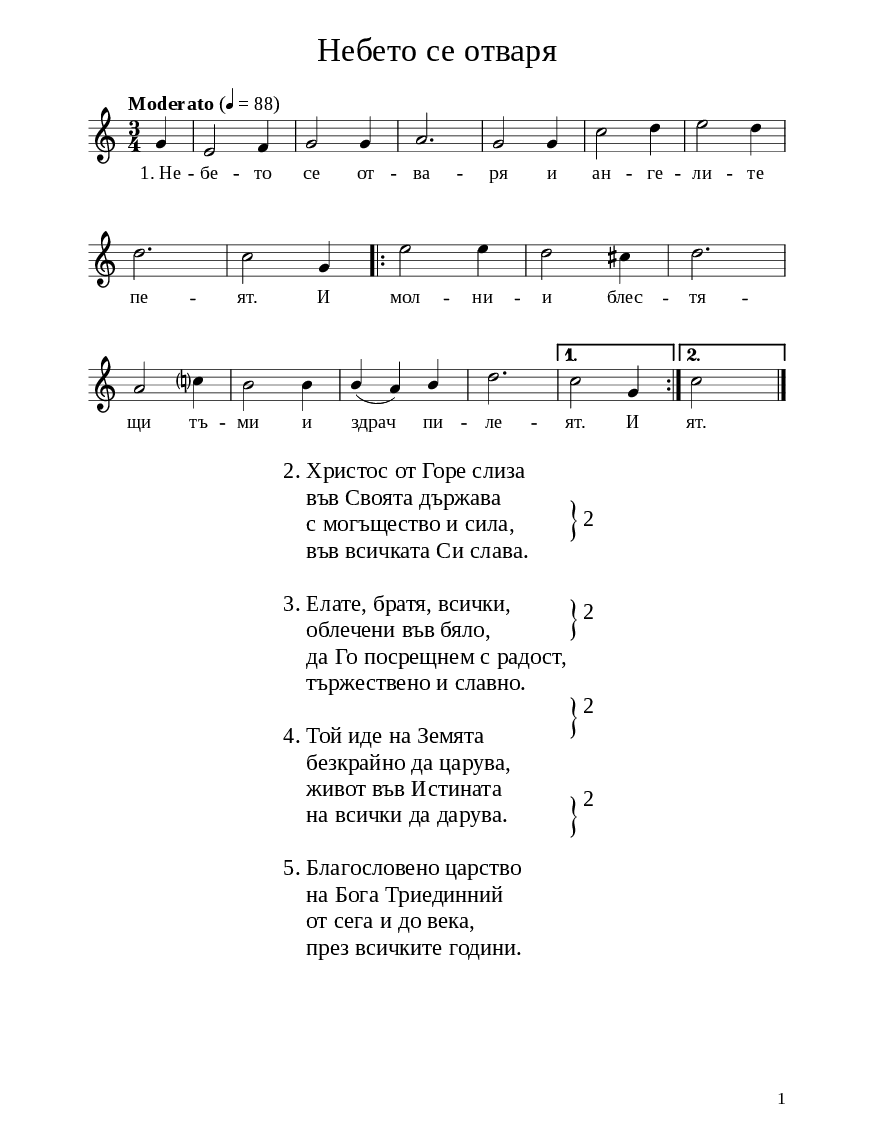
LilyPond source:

\version "2.24.4"

% include paper part and global functions
\include "include/globals.ily"
"rightBraces050" = \markup {
  \column {
    % repeat braces
    \translate #'(0 . -5.5 )
    \right-brace #20

    \translate #'(0 . -10.0 )
    \right-brace #20

    \translate #'(0 . -10.0 )
    \right-brace #20

    \translate #'(0 . -10.0 )
    \right-brace #20
  }
  \column {
    % repeat numbers
    \translate #'(0 . -6.1 )
    2

    \translate #'(0 . -12.0 )
    2

    \translate #'(0 . -12.0 )
    2

    \translate #'(0 . -12.0 )
    2
  }
}

\bookpart {
  \label #'ref050
  \tocItem \markup "Небето се отваря"
  \include "include/bookpart-paper.ily"
  \score {
    \include "include/score-layout.ily"

    \new Voice \absolute  {
      \clef treble
      \key c \major
      \time 3/4
      \tempoFunc "Moderato" 4 "88"
      \autoBeamOff
      \partial 4 g'4 | e'2 f'4 | g'2 g'4 | a'2. | g'2 g'4 | c''2 d''4 | e''2 d''4 | \break
      d''2. | c''2 g'4 | \repeat volta 2 {
        e''2 e''4 | d''2 cis''4 | d''2. | \break
        a'2 c''?4 | b'2 b'4 | \stemUp b'4 ( a'4 ) b'4 \stemNeutral | d''2. |
      } \alternative {
        { c''2 g'4 | }
        { c''2  s4 }
      } \bar "|."
    }

    \addlyrics {
      "1. Не" -- бе -- то се от -- ва -- ря и ан -- ге -- ли -- те
      пе -- ят. И мол -- ни -- и блес -- тя --
      щи тъ -- ми и здрач пи -- ле -- ят. И ят.
    }

    \header {
      title = \titleFunc #'ref_desc_2 "Небето се отваря" "Nebeto se otvarja"
    }

    \midi{}

  } % score

  \markup \abs-fontsize #11 {
    \hspace #25
    \override #`(baseline-skip . ,bgCoupletBaselineSkip)
    \column {
      \line {   2. Христос от Горе слиза}

      \line {   "   " във Своята държава}

      \line {   "   " с могъщество и сила,}

      \line {   "   " във всичката Си слава.}
      \line {   "   "}

      \line {   3.  Елате, братя, всички,}

      \line {   "   " облечени във бяло,}

      \line {   "   " да Го посрещнем с радост,}

      \line {   "   " тържествено и славно.}
      \line {   "   "}

      \line {   4.  Той иде на Земята}

      \line {   "   " безкрайно да царува,}

      \line {   "   " живот във Истината}

      \line {   "   " на всички да дарува.}
      \line {   "   "}

      \line {  5.  Благословено царство}

      \line {   "   " на Бога Триединний}

      \line {   "   " от сега и до века,}

      \line {   "   " през всичките години.  }
    }   \"rightBraces050"

  } % markup


} % bookpart
